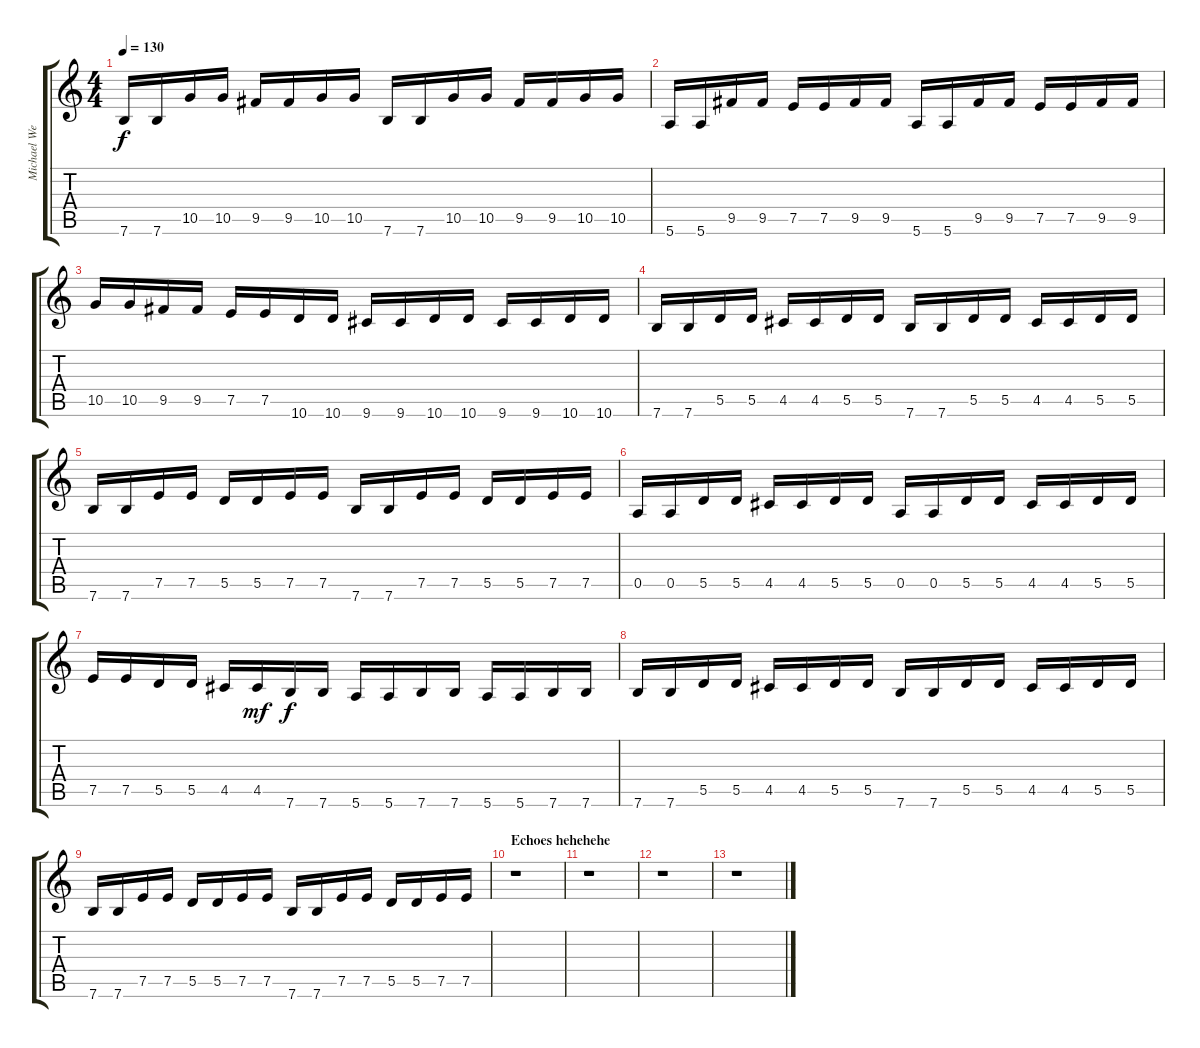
\track ("Michael Weikath" "Michael We") {instrument overdrivenguitar}
\staff {score tabs}
\tuning (E4 B3 G3 D3 A2 E2) {hide}
\ts (4 4)
\tempo 130
\clef g2
\ks c
7.6.16{dy f} 7.6.16 10.5.16 10.5.16 9.5.16 9.5.16 10.5.16 10.5.16 7.6.16 7.6.16 10.5.16 10.5.16 9.5.16 9.5.16 10.5.16 10.5.16 |
5.6.16 5.6.16 9.5.16 9.5.16 7.5.16 7.5.16 9.5.16 9.5.16 5.6.16 5.6.16 9.5.16 9.5.16 7.5.16 7.5.16 9.5.16 9.5.16 |
10.5.16 10.5.16 9.5.16 9.5.16 7.5.16 7.5.16 10.6.16 10.6.16 9.6.16 9.6.16 10.6.16 10.6.16 9.6.16 9.6.16 10.6.16 10.6.16 |
7.6.16 7.6.16 5.5.16 5.5.16 4.5.16 4.5.16 5.5.16 5.5.16 7.6.16 7.6.16 5.5.16 5.5.16 4.5.16 4.5.16 5.5.16 5.5.16 |
7.6.16 7.6.16 7.5.16 7.5.16 5.5.16 5.5.16 7.5.16 7.5.16 7.6.16 7.6.16 7.5.16 7.5.16 5.5.16 5.5.16 7.5.16 7.5.16 |
0.5.16 0.5.16 5.5.16 5.5.16 4.5.16 4.5.16 5.5.16 5.5.16 0.5.16 0.5.16 5.5.16 5.5.16 4.5.16 4.5.16 5.5.16 5.5.16 |
7.5.16 7.5.16 5.5.16 5.5.16 4.5.16 4.5.16{dy mf} 7.6.16{dy f} 7.6.16 5.6.16 5.6.16 7.6.16 7.6.16 5.6.16 5.6.16 7.6.16 7.6.16 |
7.6.16 7.6.16 5.5.16 5.5.16 4.5.16 4.5.16 5.5.16 5.5.16 7.6.16 7.6.16 5.5.16 5.5.16 4.5.16 4.5.16 5.5.16 5.5.16 |
7.6.16 7.6.16 7.5.16 7.5.16 5.5.16 5.5.16 7.5.16 7.5.16 7.6.16 7.6.16 7.5.16 7.5.16 5.5.16 5.5.16 7.5.16 7.5.16 |
\section ("" "Echoes hehehehe")
r.1 |
r.1 |
r.1 |
r.1
